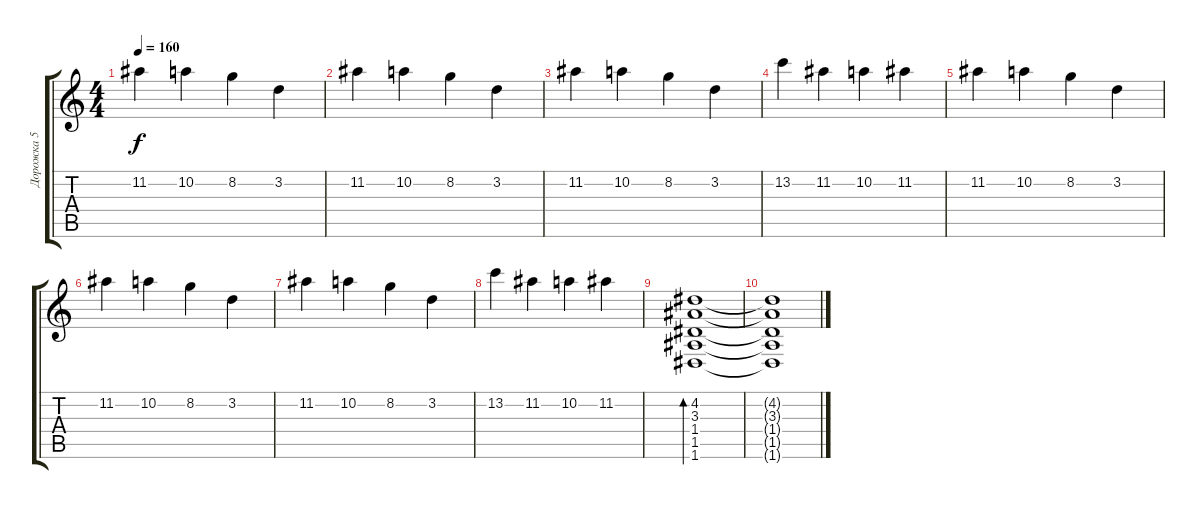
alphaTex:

\track ("Дорожка 5" "Дорожка 5") {instrument acousticguitarsteel}
\staff {score tabs}
\tuning (E4 B3 G3 D3 A2 D2) {hide}
\ts (4 4)
\tempo 160
\clef g2
\ks c
11.2.4{dy f} 10.2.4 8.2.4 3.2.4 |
11.2.4 10.2.4 8.2.4 3.2.4 |
11.2.4 10.2.4 8.2.4 3.2.4 |
13.2.4 11.2.4 10.2.4 11.2.4 |
11.2.4 10.2.4 8.2.4 3.2.4 |
11.2.4 10.2.4 8.2.4 3.2.4 |
11.2.4 10.2.4 8.2.4 3.2.4 |
13.2.4 11.2.4 10.2.4 11.2.4 |
(4.2 3.3 1.4 1.5 1.6).1{bd 240} |
(4.2{t} 3.3{t} 1.4{t} 1.5{t} 1.6{t}).1
